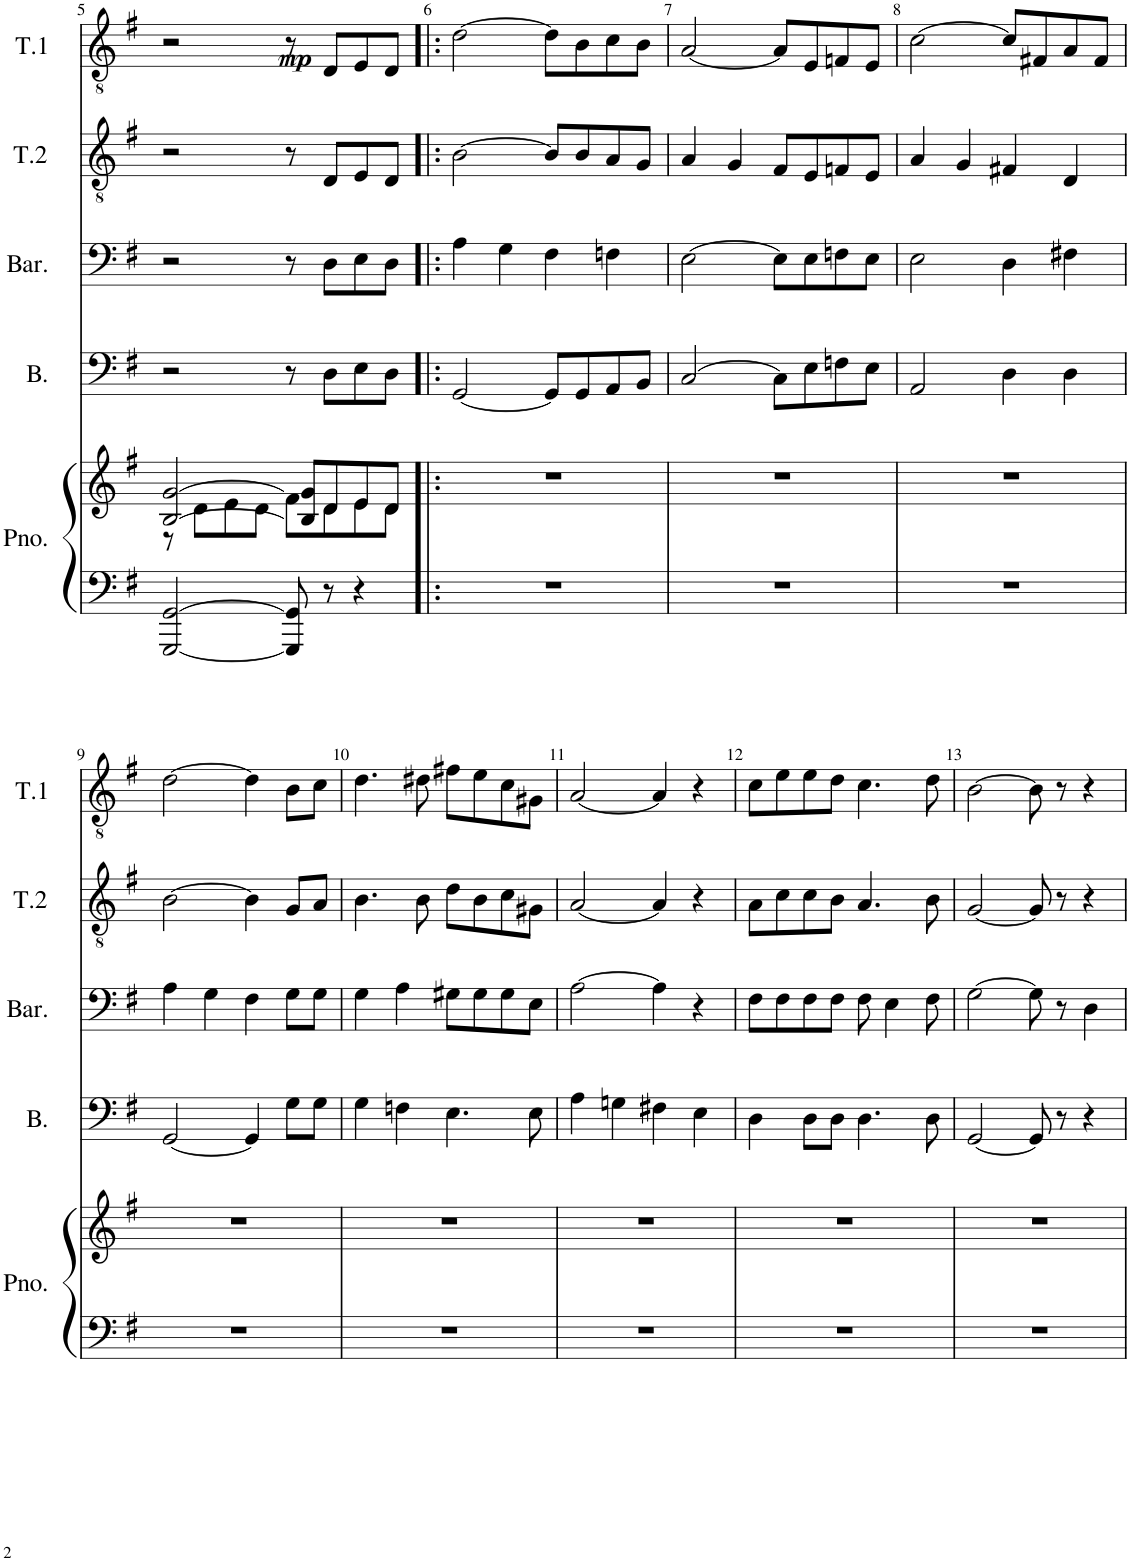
**kern	**kern	**kern	**kern	**kern	**kern	**dynam
*part5	*part5	*part4	*part3	*part2	*part1	*part1
*staff6	*staff5	*staff4	*staff3	*staff2	*staff1	*staff1
*I"ピアノ	*	*I"バス	*I"バリトン	*I"テナー.2	*I"テナー.1	*
!!LO:PB:g=z
*clefF4	*clefG2	*clefF4	*clefF4	*clefGv2	*clefGv2	*
*k[f#]	*k[f#]	*k[f#]	*k[f#]	*k[f#]	*k[f#]	*
*M4/4	*M4/4	*M4/4	*M4/4	*M4/4	*M4/4	*
=5	=5	=5	=5	=5	=5	=5
*	*^	*	*	*	*	*
[2GGG/ [2GG/	[2B/ [2g/	8r	2r	2r	2r	2r	.
.	.	8d\L	.	.	.	.	.
.	.	8e\	.	.	.	.	.
.	.	8d\J	.	.	.	.	.
!	!	!	!	!	!	!	!LO:DY:b
8GGG/] 8GG/]	8B/] 8g/]L	8f#\L	8r	8r	8r	8r	mp
8r	8d/	8d\	8D\L	8D\L	8D/L	8D/L	.
4r	8e/	8e\	8E\	8E\	8E/	8E/	.
.	8d/J	8d\J	8D\J	8D\J	8D/J	8D/J	.
*	*v	*v	*	*	*	*	*
=6!|:	=6!|:	=6!|:	=6!|:	=6!|:	=6!|:	=6!|:
1r	1r	[2GG/	4A\	[2B\	[2d\	.
.	.	.	4G\	.	.	.
.	.	8GG/L]	4F#\	8B/L]	8d\L]	.
.	.	8GG/	.	8B/	8B\	.
.	.	8AA/	4Fn\	8A/	8c\	.
.	.	8BB/J	.	8G/J	8B\J	.
=7	=7	=7	=7	=7	=7	=7
1r	1r	[2C/	[2E\	4A/	[2A/	.
.	.	.	.	4G/	.	.
.	.	8C\L]	8E\L]	8F#/L	8A/L]	.
.	.	8E\	8E\	8E/	8E/	.
.	.	8Fn\	8Fn\	8Fn/	8Fn/	.
.	.	8E\J	8E\J	8E/J	8E/J	.
=8	=8	=8	=8	=8	=8	=8
1r	1r	2AA/	2E\	4A/	[2c\	.
.	.	.	.	4G/	.	.
.	.	4D\	4D\	4F#X/	8c/L]	.
.	.	.	.	.	8F#X/	.
.	.	4D\	4F#X\	4D/	8A/	.
.	.	.	.	.	8F#/J	.
!!LO:LB:g=z
=9	=9	=9	=9	=9	=9	=9
1r	1r	[2GG/	4A\	[2B\	[2d\	.
.	.	.	4G\	.	.	.
.	.	4GG/]	4F#\	4B\]	4d\]	.
.	.	8G\L	8G\L	8G/L	8B\L	.
.	.	8G\J	8G\J	8A/J	8c\J	.
=10	=10	=10	=10	=10	=10	=10
1r	1r	4G\	4G\	4.B\	4.d\	.
.	.	4Fn\	4A\	.	.	.
.	.	.	.	8B\	8d#X\	.
.	.	4.E\	8G#X\L	8d\L	8f#X\L	.
.	.	.	8G#\	8B\	8e\	.
.	.	.	8G#\	8c\	8c\	.
.	.	8E\	8E\J	8G#X\J	8G#X\J	.
=11	=11	=11	=11	=11	=11	=11
1r	1r	4A\	[2A\	[2A/	[2A/	.
.	.	4Gn\	.	.	.	.
.	.	4F#X\	4A\]	4A/]	4A/]	.
.	.	4E\	4r	4r	4r	.
=12	=12	=12	=12	=12	=12	=12
1r	1r	4D\	8F#\L	8A\L	8c\L	.
.	.	.	8F#\	8c\	8e\	.
.	.	8D\L	8F#\	8c\	8e\	.
.	.	8D\J	8F#\J	8B\J	8d\J	.
.	.	4.D\	8F#\	4.A/	4.c\	.
.	.	.	4E\	.	.	.
.	.	8D\	8F#\	8B\	8d\	.
=13	=13	=13	=13	=13	=13	=13
1r	1r	[2GG/	[2G\	[2G/	[2B\	.
.	.	8GG/]	8G\]	8G/]	8B\]	.
.	.	8r	8r	8r	8r	.
.	.	4r	4D\	4r	4r	.
=	=	=	=	=	=	=
*-	*-	*-	*-	*-	*-	*-
